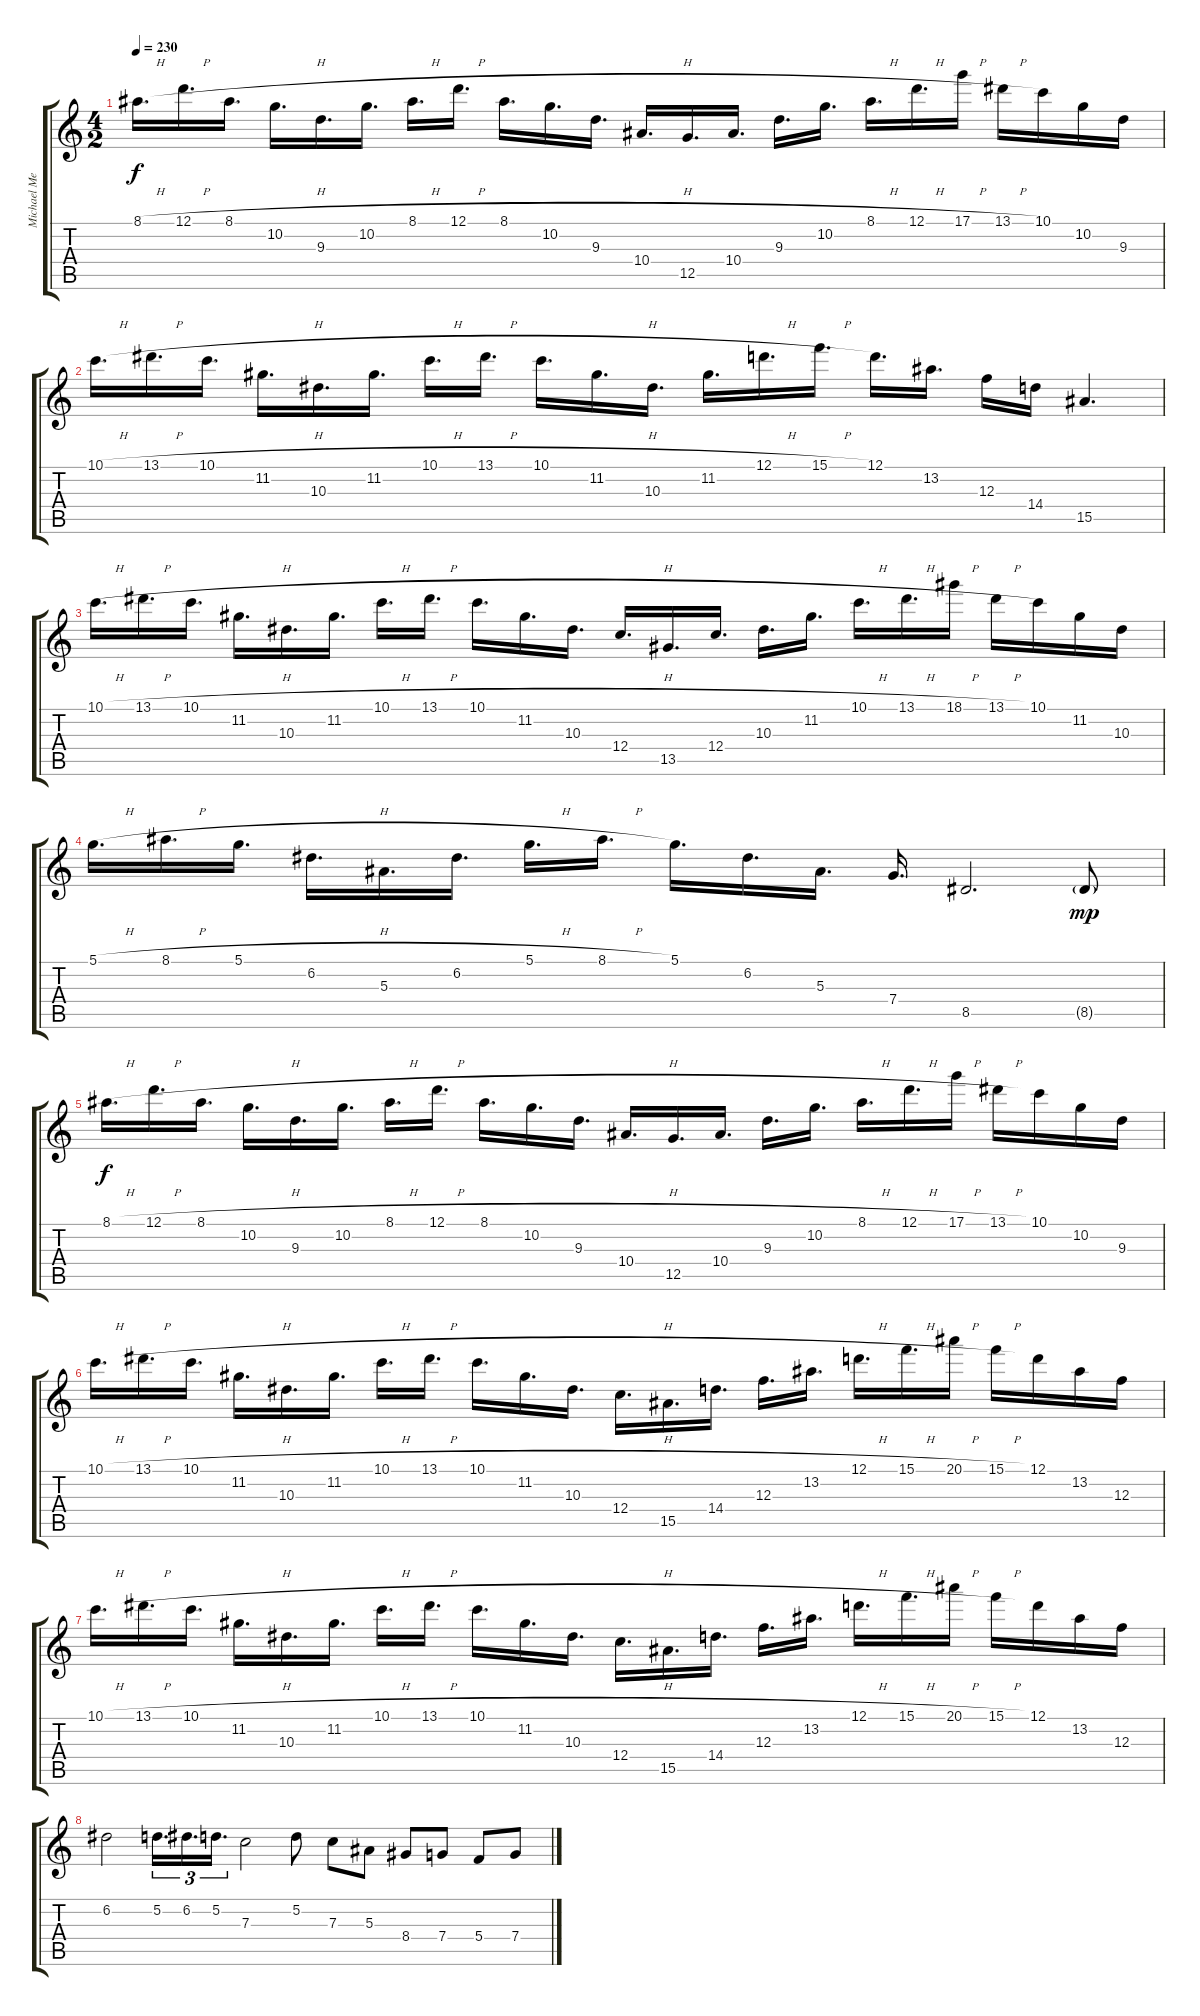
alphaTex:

\track ("Michael Metcalf" "Michael Me") {instrument distortionguitar}
\staff {score tabs}
\tuning (D4 A3 F3 C3 G2 C2) {hide}
\ts (4 2)
\tempo 230
\clef g2
\ks c
8.1{h}.16{d dy f} 12.1{h}.16{d} 8.1{h}.16{d} 10.2.16{d} 9.3.16{d} 10.2.16{d} 8.1{h}.16{d} 12.1{h}.16{d} 8.1{h}.16{d} 10.2.16{d} 9.3.16{d} 10.4.16{d} 12.5.16{d} 10.4.16{d} 9.3.16{d} 10.2.16{d} 8.1{h}.16{d} 12.1{h}.16{d} 17.1{h}.16 13.1{h}.16 10.1.16 10.2.16 9.3.16 |
10.1{h}.16{d} 13.1{h}.16{d} 10.1{h}.16{d} 11.2.16{d} 10.3.16{d} 11.2.16{d} 10.1{h}.16{d} 13.1{h}.16{d} 10.1{h}.16{d} 11.2.16{d} 10.3.16{d} 11.2.16{d} 12.1{h}.16{d} 15.1{h}.16{d} 12.1.16{d} 13.2.16{d} 12.3.16 14.4.16 15.5.4{d} |
10.1{h}.16{d} 13.1{h}.16{d} 10.1{h}.16{d} 11.2.16{d} 10.3.16{d} 11.2.16{d} 10.1{h}.16{d} 13.1{h}.16{d} 10.1{h}.16{d} 11.2.16{d} 10.3.16{d} 12.4.16{d} 13.5.16{d} 12.4.16{d} 10.3.16{d} 11.2.16{d} 10.1{h}.16{d} 13.1{h}.16{d} 18.1{h}.16 13.1{h}.16 10.1.16 11.2.16 10.3.16 |
5.1{h}.16{d} 8.1{h}.16{d} 5.1{h}.16{d} 6.2.16{d} 5.3.16{d} 6.2.16{d} 5.1{h}.16{d} 8.1{h}.16{d} 5.1.16{d} 6.2.16{d} 5.3.16{d} 7.4.16{d} 8.5.2{d} 8.5{g}.8{dy mp} |
8.1{h}.16{d dy f} 12.1{h}.16{d} 8.1{h}.16{d} 10.2.16{d} 9.3.16{d} 10.2.16{d} 8.1{h}.16{d} 12.1{h}.16{d} 8.1{h}.16{d} 10.2.16{d} 9.3.16{d} 10.4.16{d} 12.5.16{d} 10.4.16{d} 9.3.16{d} 10.2.16{d} 8.1{h}.16{d} 12.1{h}.16{d} 17.1{h}.16 13.1{h}.16 10.1.16 10.2.16 9.3.16 |
10.1{h}.16{d} 13.1{h}.16{d} 10.1{h}.16{d} 11.2.16{d} 10.3.16{d} 11.2.16{d} 10.1{h}.16{d} 13.1{h}.16{d} 10.1{h}.16{d} 11.2.16{d} 10.3.16{d} 12.4.16{d} 15.5.16{d} 14.4.16{d} 12.3.16{d} 13.2.16{d} 12.1{h}.16{d} 15.1{h}.16{d} 20.1{h}.16 15.1{h}.16 12.1.16 13.2.16 12.3.16 |
10.1{h}.16{d} 13.1{h}.16{d} 10.1{h}.16{d} 11.2.16{d} 10.3.16{d} 11.2.16{d} 10.1{h}.16{d} 13.1{h}.16{d} 10.1{h}.16{d} 11.2.16{d} 10.3.16{d} 12.4.16{d} 15.5.16{d} 14.4.16{d} 12.3.16{d} 13.2.16{d} 12.1{h}.16{d} 15.1{h}.16{d} 20.1{h}.16 15.1{h}.16 12.1.16 13.2.16 12.3.16 |
6.2.2 5.2.16{d tu (3 2)} 6.2.16{d tu (3 2)} 5.2.16{d tu (3 2)} 7.3.2 5.2.8 7.3.8 5.3.8 8.4.8 7.4.8 5.4.8 7.4.8
